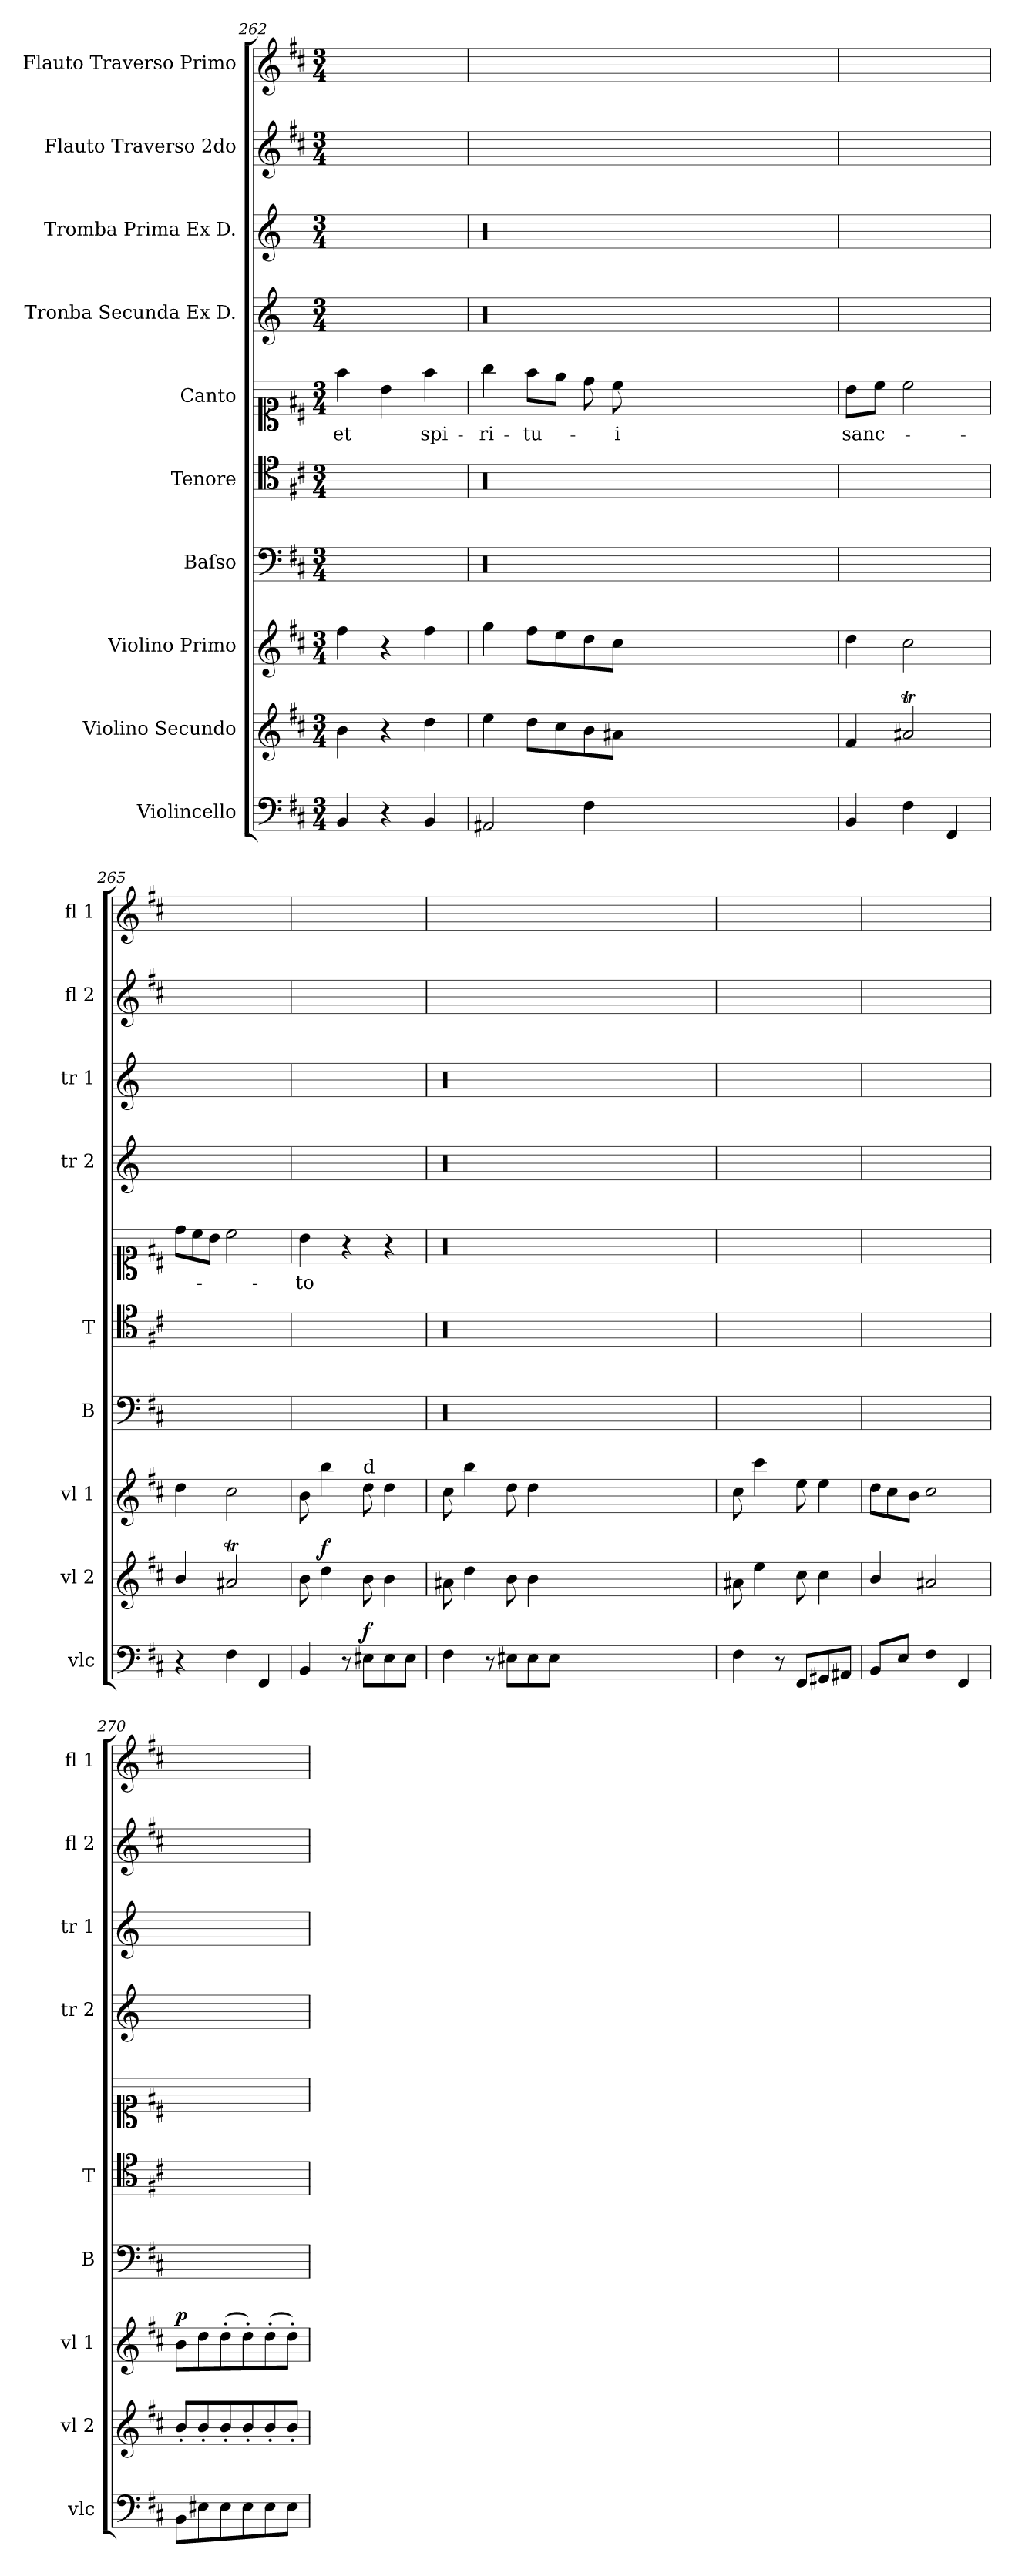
**kern	**dynam	**kern	**dynam	**kern	**dynam	**kern	**kern	**kern	**text	**kern	**kern	**kern	**kern
*part10	*part10	*part9	*part9	*part8	*part8	*part7	*part6	*part5	*part5	*part4	*part3	*part2	*part1
*staff10	*staff10	*staff9	*staff9	*staff8	*staff8	*staff7	*staff6	*staff5	*staff5	*staff4	*staff3	*staff2	*staff1
*I"Violincello	*	*I"Violino Secundo	*	*I"Violino Primo	*	*I"Baſso	*I"Tenore	*I"Canto	*	*I"Tronba Secunda Ex D.	*I"Tromba Prima Ex D.	*I"Flauto Traverso 2do	*I"Flauto Traverso Primo
*I'vlc	*	*I'vl 2	*	*I'vl 1	*	*I'B	*I'T	*	*	*I'tr 2	*I'tr 1	*I'fl 2	*I'fl 1
*clefF4	*	*clefG2	*	*clefG2	*	*clefF4	*clefC4	*clefC1	*	*clefG2	*clefG2	*clefG2	*clefG2
*	*	*	*	*	*	*	*	*	*	*ITrd-1c-2	*ITrd-1c-2	*	*
*k[f#c#]	*	*k[f#c#]	*	*k[f#c#]	*	*k[f#c#]	*k[f#c#]	*k[f#c#]	*	*k[f#c#]	*k[f#c#]	*k[f#c#]	*k[f#c#]
*D:	*	*D:	*	*D:	*	*D:	*D:	*D:	*	*	*	*D:	*D:
*M3/4	*	*M3/4	*	*M3/4	*	*M3/4	*M3/4	*M3/4	*	*M3/4	*M3/4	*M3/4	*M3/4
=262	=262	=262	=262	=262	=262	=262	=262	=262	=262	=262	=262	=262	=262
4BB/	.	4b\	.	4ff#\	.	2.ryy	2.ryy	4ff#\	et	2.ryy	2.ryy	2.ryy	2.ryy
4r	.	4r	.	4r	.	.	.	4b\	.	.	.	.	.
4BB/	.	4dd\	.	4ff#\	.	.	.	4ff#\	spi-	.	.	.	.
=263	=263	=263	=263	=263	=263	=263	=263	=263	=263	=263	=263	=263	=263
!	!	!	!	!	!	!LO:N:vis=00	!LO:N:vis=00	!	!	!LO:N:vis=00	!LO:N:vis=00	!	!
2AA#X/	.	4ee\	.	4gg\	.	0.r	0.r	4gg\	-ri-	0.r	0.r	2.ryy	2.ryy
.	.	8dd\L	.	8ff#\L	.	.	.	8ff#\L	-tu-	.	.	.	.
.	.	8cc#\	.	8ee\	.	.	.	8ee\J	.	.	.	.	.
4F#\	.	8b\	.	8dd\	.	.	.	8dd\	.	.	.	.	.
.	.	8a#X\J	.	8cc#\J	.	.	.	8cc#\	-i	.	.	.	.
0ryy	.	0ryy	.	0ryy	.	.	.	0ryy	.	.	.	0ryy	0ryy
4ryy	.	4ryy	.	4ryy	.	.	.	4ryy	.	.	.	4ryy	4ryy
=264	=264	=264	=264	=264	=264	=264	=264	=264	=264	=264	=264	=264	=264
4BB/	.	4f#/	.	4dd\	.	2.ryy	2.ryy	8b\L	sanc-	2.ryy	2.ryy	2.ryy	2.ryy
.	.	.	.	.	.	.	.	8cc#\J	.	.	.	.	.
4F#\	.	2a#Xt/	.	2cc#\	.	.	.	2cc#\	.	.	.	.	.
4FF#/	.	.	.	.	.	.	.	.	.	.	.	.	.
=265	=265	=265	=265	=265	=265	=265	=265	=265	=265	=265	=265	=265	=265
*	*	*	*	*	*	*	*	*Xtuplet	*	*	*	*	*
4r	.	4b/	.	4dd\	.	2.ryy	2.ryy	12dd\L	.	2.ryy	2.ryy	2.ryy	2.ryy
.	.	.	.	.	.	.	.	12cc#\	.	.	.	.	.
.	.	.	.	.	.	.	.	12b\J	.	.	.	.	.
4F#\	.	2a#Xt/	.	2cc#\	.	.	.	2cc#\	.	.	.	.	.
4FF#/	.	.	.	.	.	.	.	.	.	.	.	.	.
=266	=266	=266	=266	=266	=266	=266	=266	=266	=266	=266	=266	=266	=266
4BB/	.	8b\	.	8b\	.	2.ryy	2.ryy	4b\	-to	2.ryy	2.ryy	2.ryy	2.ryy
!	!	!	!LO:DY:a	!	!	!	!	!	!	!	!	!	!
.	.	4dd\	f	4bb\	.	.	.	.	.	.	.	.	.
8r	.	.	.	.	.	.	.	4r	.	.	.	.	.
!	!	!	!	!LO:TX:a:t=d	!	!	!	!	!	!	!	!	!
!	!LO:DY:a	!	!	!	!	!	!	!	!	!	!	!	!
8E#X\L	f	8b\	.	8dd\	.	.	.	.	.	.	.	.	.
8E#\	.	4b\	.	4dd\	.	.	.	4r	.	.	.	.	.
8E#\J	.	.	.	.	.	.	.	.	.	.	.	.	.
=267	=267	=267	=267	=267	=267	=267	=267	=267	=267	=267	=267	=267	=267
!	!	!	!	!	!	!LO:N:vis=00	!LO:N:vis=00	!LO:N:vis=00	!	!LO:N:vis=00	!LO:N:vis=00	!	!
4F#\	.	8a#X\	.	8cc#\	.	0.r	0.r	0.r	.	0.r	0.r	2.ryy	2.ryy
.	.	4dd\	.	4bb\	.	.	.	.	.	.	.	.	.
8r	.	.	.	.	.	.	.	.	.	.	.	.	.
8E#X\L	.	8b\	.	8dd\	.	.	.	.	.	.	.	.	.
8E#\	.	4b\	.	4dd\	.	.	.	.	.	.	.	.	.
8E#\J	.	.	.	.	.	.	.	.	.	.	.	.	.
0ryy	.	0ryy	.	0ryy	.	.	.	.	.	.	.	0ryy	0ryy
4ryy	.	4ryy	.	4ryy	.	.	.	.	.	.	.	4ryy	4ryy
=268	=268	=268	=268	=268	=268	=268	=268	=268	=268	=268	=268	=268	=268
4F#\	.	8a#X\	.	8cc#\	.	2.ryy	2.ryy	2.ryy	.	2.ryy	2.ryy	2.ryy	2.ryy
.	.	4ee\	.	4ccc#\	.	.	.	.	.	.	.	.	.
8r	.	.	.	.	.	.	.	.	.	.	.	.	.
8FF#/L	.	8cc#\	.	8ee\	.	.	.	.	.	.	.	.	.
8GG#X/	.	4cc#\	.	4ee\	.	.	.	.	.	.	.	.	.
8AA#X/J	.	.	.	.	.	.	.	.	.	.	.	.	.
=269	=269	=269	=269	=269	=269	=269	=269	=269	=269	=269	=269	=269	=269
*	*	*	*	*Xtuplet	*	*	*	*	*	*	*	*	*
8BB/L	.	4b/	.	12dd\L	.	2.ryy	2.ryy	2.ryy	.	2.ryy	2.ryy	2.ryy	2.ryy
.	.	.	.	12cc#\	.	.	.	.	.	.	.	.	.
8E/J	.	.	.	.	.	.	.	.	.	.	.	.	.
.	.	.	.	12b\J	.	.	.	.	.	.	.	.	.
4F#\	.	2a#X/	.	2cc#\	.	.	.	.	.	.	.	.	.
4FF#/	.	.	.	.	.	.	.	.	.	.	.	.	.
=270	=270	=270	=270	=270	=270	=270	=270	=270	=270	=270	=270	=270	=270
!	!	!	!LO:DY:a	!	!LO:DY:a	!	!	!	!	!	!	!	!
8BB\L	.	8b'/L	p.&colon;	8b\L	p	2.ryy	2.ryy	2.ryy	.	2.ryy	2.ryy	2.ryy	2.ryy
8E#X\	.	8b'/	.	8dd\	.	.	.	.	.	.	.	.	.
8E#\	.	8b'/	.	(8dd'\	.	.	.	.	.	.	.	.	.
8E#\	.	8b'/	.	8dd'\)	.	.	.	.	.	.	.	.	.
8E#\	.	8b'/	.	(8dd'\	.	.	.	.	.	.	.	.	.
8E#\J	.	8b'/J	.	8dd'\J)	.	.	.	.	.	.	.	.	.
=	=	=	=	=	=	=	=	=	=	=	=	=	=
*-	*-	*-	*-	*-	*-	*-	*-	*-	*-	*-	*-	*-	*-
